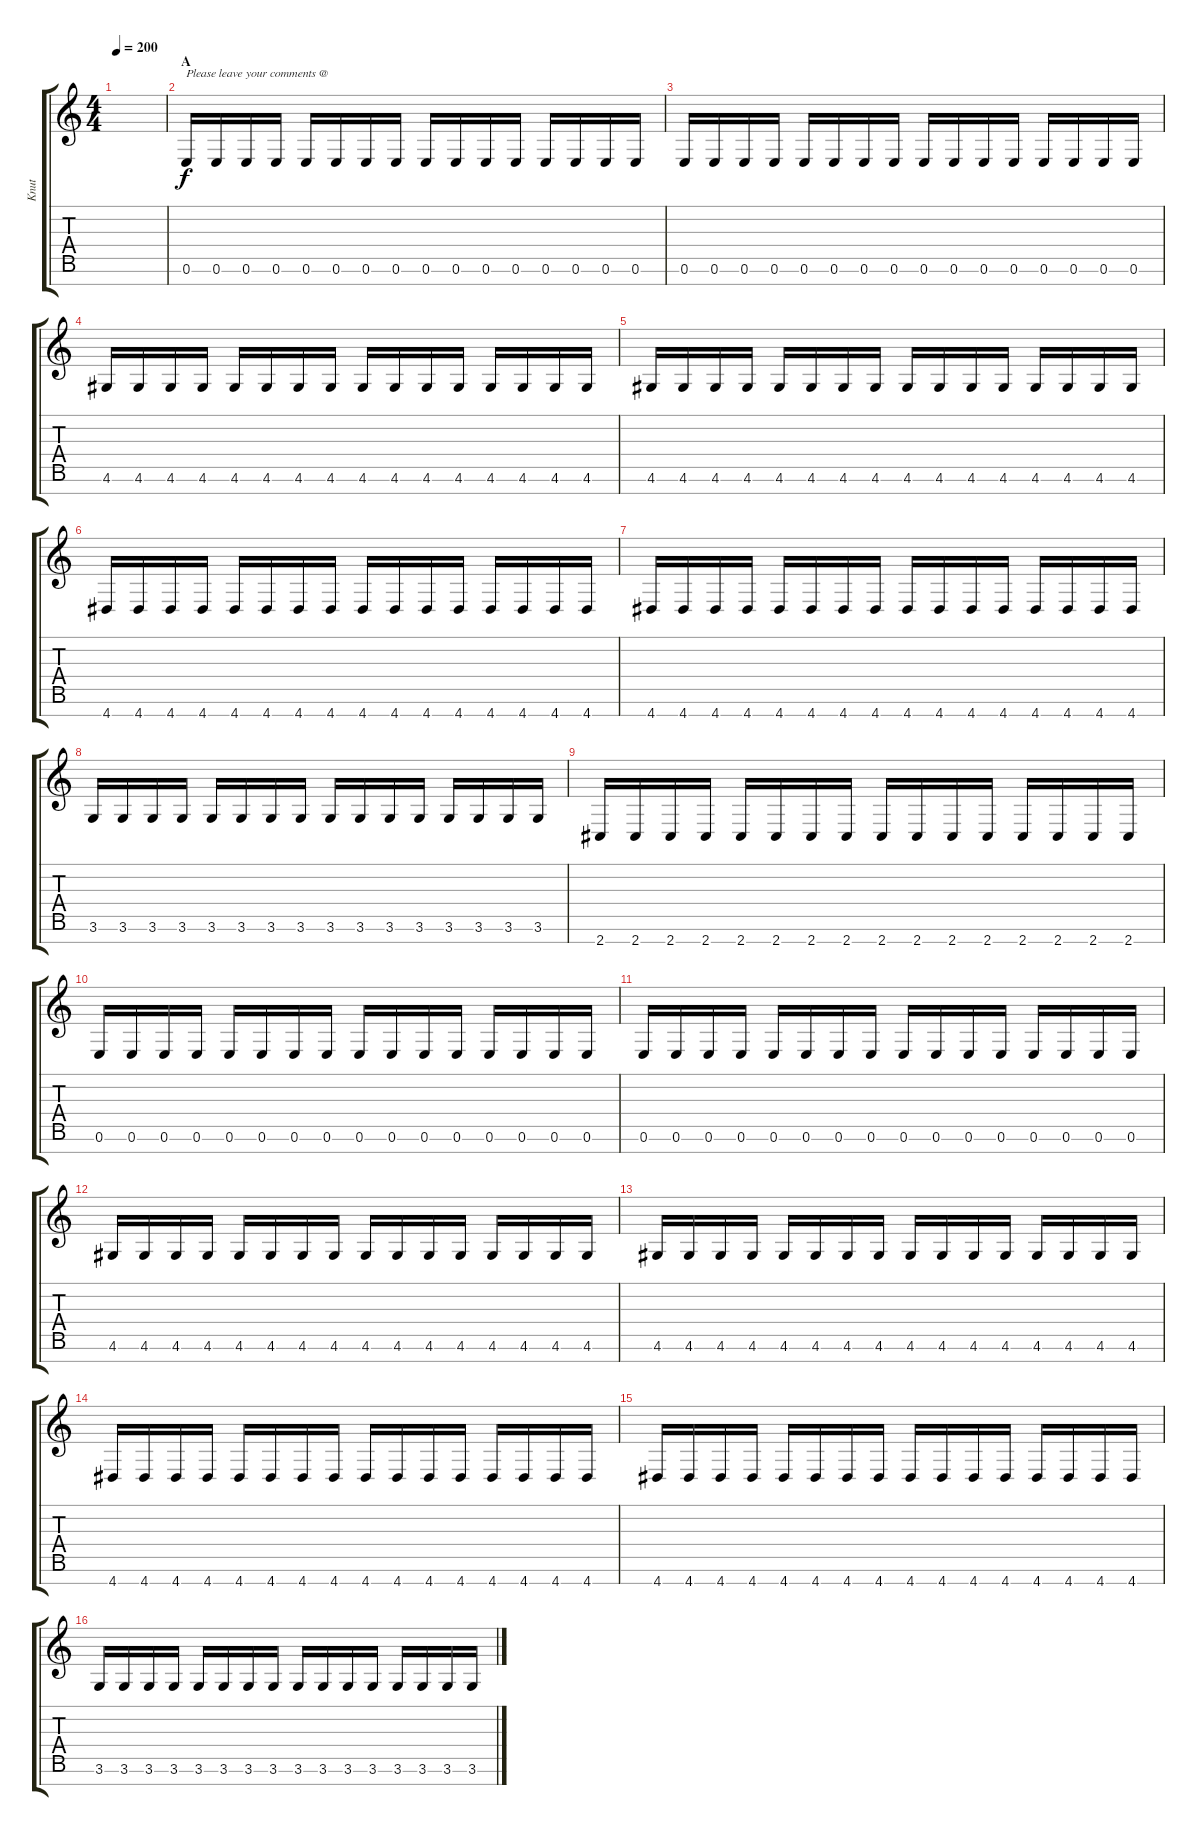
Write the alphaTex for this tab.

\track ("Knut" "Knut") {instrument distortionguitar}
\staff {score tabs}
\tuning (E4 B3 G3 D3 A2 E2 B1) {hide}
\ts (4 4)
\tempo 200
\clef g2
\ks c
|
\section ("" "A")
0.6.16{txt "Please leave your comments @"} 0.6.16 0.6.16 0.6.16 0.6.16 0.6.16 0.6.16 0.6.16 0.6.16 0.6.16 0.6.16 0.6.16 0.6.16 0.6.16 0.6.16 0.6.16 |
0.6.16 0.6.16 0.6.16 0.6.16 0.6.16 0.6.16 0.6.16 0.6.16 0.6.16 0.6.16 0.6.16 0.6.16 0.6.16 0.6.16 0.6.16 0.6.16 |
4.6.16 4.6.16 4.6.16 4.6.16 4.6.16 4.6.16 4.6.16 4.6.16 4.6.16 4.6.16 4.6.16 4.6.16 4.6.16 4.6.16 4.6.16 4.6.16 |
4.6.16 4.6.16 4.6.16 4.6.16 4.6.16 4.6.16 4.6.16 4.6.16 4.6.16 4.6.16 4.6.16 4.6.16 4.6.16 4.6.16 4.6.16 4.6.16 |
4.7.16 4.7.16 4.7.16 4.7.16 4.7.16 4.7.16 4.7.16 4.7.16 4.7.16 4.7.16 4.7.16 4.7.16 4.7.16 4.7.16 4.7.16 4.7.16 |
4.7.16 4.7.16 4.7.16 4.7.16 4.7.16 4.7.16 4.7.16 4.7.16 4.7.16 4.7.16 4.7.16 4.7.16 4.7.16 4.7.16 4.7.16 4.7.16 |
3.6.16 3.6.16 3.6.16 3.6.16 3.6.16 3.6.16 3.6.16 3.6.16 3.6.16 3.6.16 3.6.16 3.6.16 3.6.16 3.6.16 3.6.16 3.6.16 |
2.7.16 2.7.16 2.7.16 2.7.16 2.7.16 2.7.16 2.7.16 2.7.16 2.7.16 2.7.16 2.7.16 2.7.16 2.7.16 2.7.16 2.7.16 2.7.16 |
0.6.16 0.6.16 0.6.16 0.6.16 0.6.16 0.6.16 0.6.16 0.6.16 0.6.16 0.6.16 0.6.16 0.6.16 0.6.16 0.6.16 0.6.16 0.6.16 |
0.6.16 0.6.16 0.6.16 0.6.16 0.6.16 0.6.16 0.6.16 0.6.16 0.6.16 0.6.16 0.6.16 0.6.16 0.6.16 0.6.16 0.6.16 0.6.16 |
4.6.16 4.6.16 4.6.16 4.6.16 4.6.16 4.6.16 4.6.16 4.6.16 4.6.16 4.6.16 4.6.16 4.6.16 4.6.16 4.6.16 4.6.16 4.6.16 |
4.6.16 4.6.16 4.6.16 4.6.16 4.6.16 4.6.16 4.6.16 4.6.16 4.6.16 4.6.16 4.6.16 4.6.16 4.6.16 4.6.16 4.6.16 4.6.16 |
4.7.16 4.7.16 4.7.16 4.7.16 4.7.16 4.7.16 4.7.16 4.7.16 4.7.16 4.7.16 4.7.16 4.7.16 4.7.16 4.7.16 4.7.16 4.7.16 |
4.7.16 4.7.16 4.7.16 4.7.16 4.7.16 4.7.16 4.7.16 4.7.16 4.7.16 4.7.16 4.7.16 4.7.16 4.7.16 4.7.16 4.7.16 4.7.16 |
3.6.16 3.6.16 3.6.16 3.6.16 3.6.16 3.6.16 3.6.16 3.6.16 3.6.16 3.6.16 3.6.16 3.6.16 3.6.16 3.6.16 3.6.16 3.6.16
